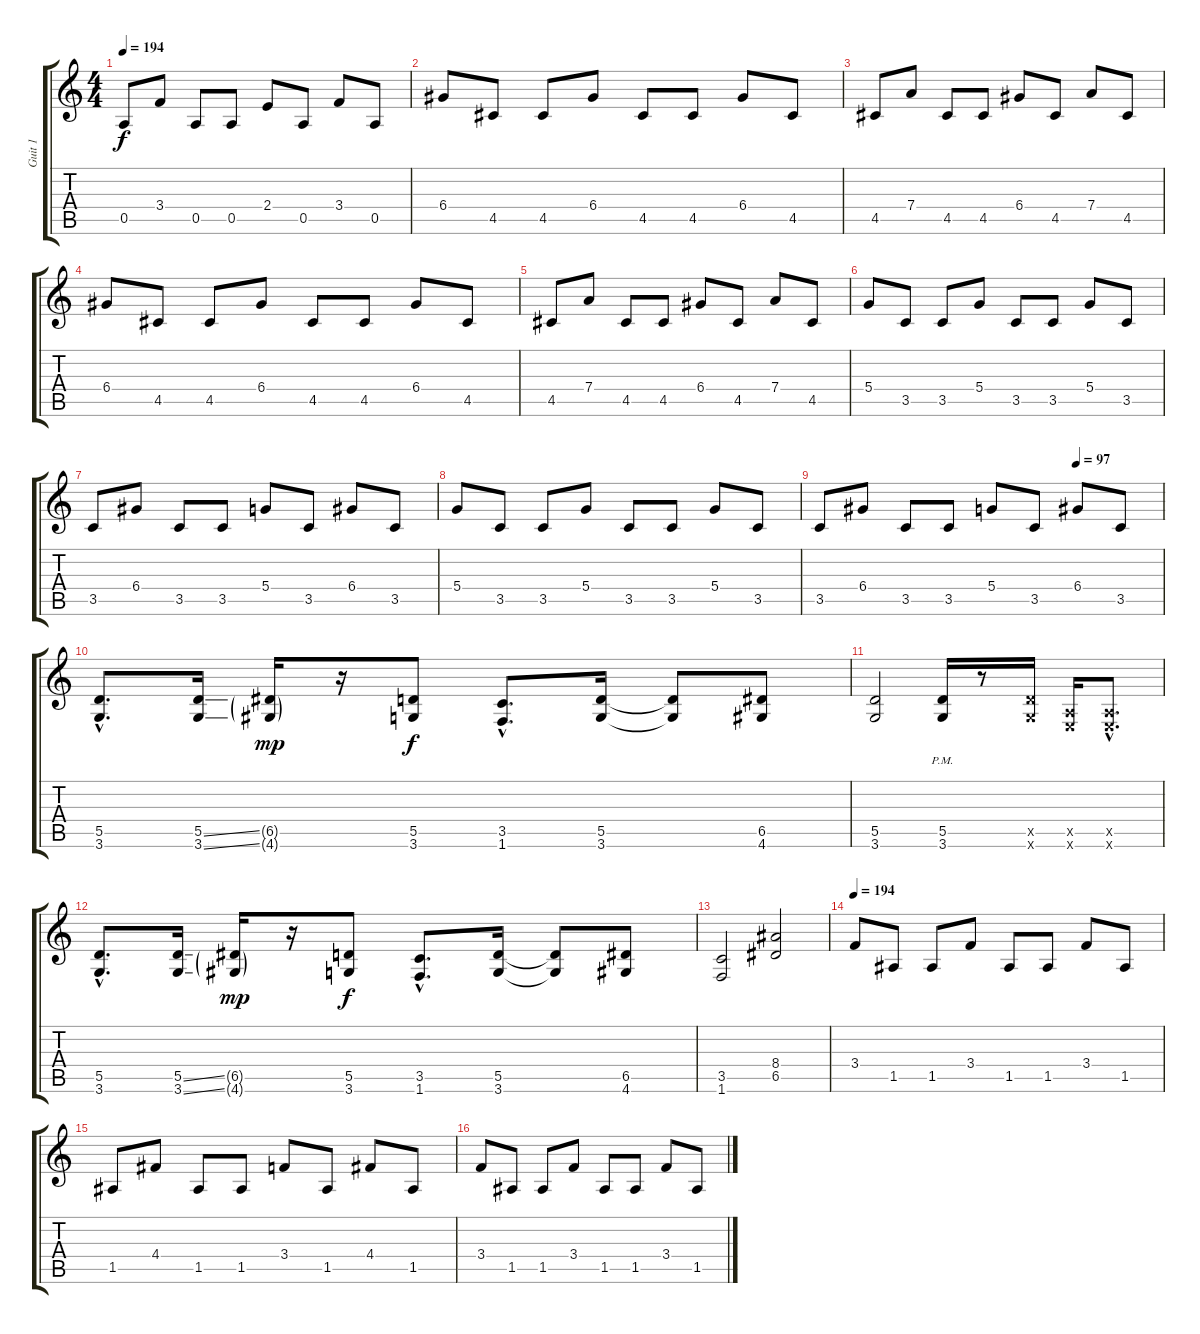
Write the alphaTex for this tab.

\track ("Guit 1" "Guit 1") {instrument overdrivenguitar}
\staff {score tabs}
\tuning (E4 B3 G3 D3 A2 E2) {hide}
\ts (4 4)
\tempo 194
\clef g2
\ks c
0.5.8{dy f} 3.4.8 0.5.8 0.5.8 2.4.8 0.5.8 3.4.8 0.5.8 |
6.4.8 4.5.8 4.5.8 6.4.8 4.5.8 4.5.8 6.4.8 4.5.8 |
4.5.8 7.4.8 4.5.8 4.5.8 6.4.8 4.5.8 7.4.8 4.5.8 |
6.4.8 4.5.8 4.5.8 6.4.8 4.5.8 4.5.8 6.4.8 4.5.8 |
4.5.8 7.4.8 4.5.8 4.5.8 6.4.8 4.5.8 7.4.8 4.5.8 |
5.4.8 3.5.8 3.5.8 5.4.8 3.5.8 3.5.8 5.4.8 3.5.8 |
3.5.8 6.4.8 3.5.8 3.5.8 5.4.8 3.5.8 6.4.8 3.5.8 |
5.4.8 3.5.8 3.5.8 5.4.8 3.5.8 3.5.8 5.4.8 3.5.8 |
\tempo (97 0.75)
3.5.8 6.4.8 3.5.8 3.5.8 5.4.8 3.5.8 6.4.8 3.5.8 |
(5.5{hac} 3.6{hac}).8{d} (5.5{ss} 3.6{ss}).16 (6.5{g} 4.6{g}).16{dy mp} r.16 (5.5 3.6).8{dy f} (3.5{hac} 1.6{hac}).8{d} (5.5 3.6).16 (5.5{t} 3.6{t}).8 (6.5 4.6).8 |
(5.5 3.6).2 (5.5{pm} 3.6).16 r.8 (5.5{x} 3.6{x}).16 (0.5{x} 0.6{x}).16 (0.5{hac x} 0.6{hac x}).8{d} |
(5.5{hac} 3.6{hac}).8{d} (5.5{ss} 3.6{ss}).16 (6.5{g} 4.6{g}).16{dy mp} r.16 (5.5 3.6).8{dy f} (3.5{hac} 1.6{hac}).8{d} (5.5 3.6).16 (5.5{t} 3.6{t}).8 (6.5 4.6).8 |
(3.5 1.6).2 (8.4 6.5).2 |
\tempo 194
3.4.8 1.5.8 1.5.8 3.4.8 1.5.8 1.5.8 3.4.8 1.5.8 |
1.5.8 4.4.8 1.5.8 1.5.8 3.4.8 1.5.8 4.4.8 1.5.8 |
3.4.8 1.5.8 1.5.8 3.4.8 1.5.8 1.5.8 3.4.8 1.5.8
